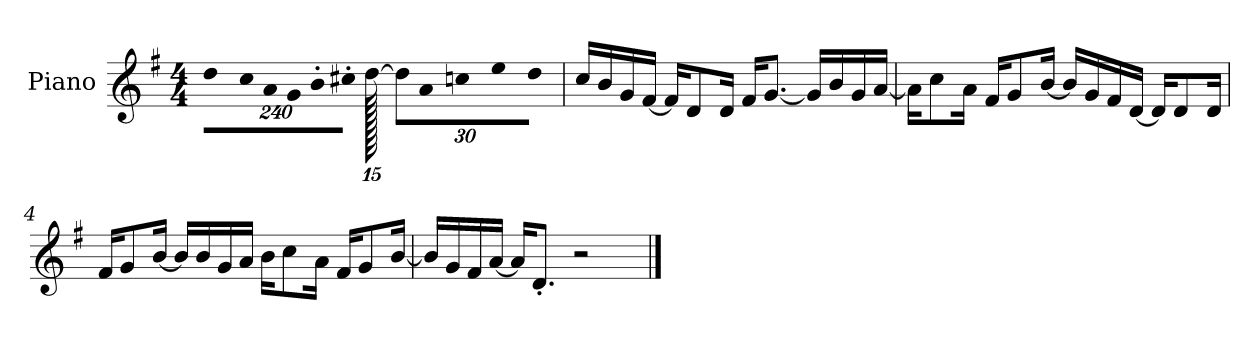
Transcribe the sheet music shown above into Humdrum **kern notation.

**kern
*part1
*staff1
*I"Piano
*I'P-no
*clefG2
*k[f#]
*M4/4
*MM90
*Xbrackettup
=1
!LO:N:vis=8
960%137dd\L
!LO:N:vis=16
1920%137cc\L
!LO:N:vis=16
1920%137a\
!LO:N:vis=16
1920%137g\
!LO:N:vis=16
1920%137b'\
!LO:N:vis=16
1920%137cc#X'\JJ
[1920dd\
240%17dd\L]
!LO:N:vis=8
960%137a\
!LO:N:vis=8
960%137ccn\
!LO:N:vis=16
1920%137ee\L
!LO:N:vis=16
1920%137dd\JJ
=2
16cc/LL
16b/
16g/
[16f#/JJ
16f#/KL]
8d/
16d/Jk
16f#/KL
[8.g/J
16g/LL]
16b/
16g/
[16a/JJ
=3
16a\KL]
8cc\
16a\Jk
16f#/KL
8g/
[16b/Jk
16b/LL]
16g/
16f#/
[16d/JJ
16d/KL]
8d/
16d/Jk
!!LO:LB:g=z
=4
16f#/KL
8g/
[16b/Jk
16b/LL]
16b/
16g/
16a/JJ
16b\KL
8cc\
16a\Jk
16f#/KL
8g/
[16b/Jk
=5
16b/LL]
16g/
16f#/
[16a/JJ
16a/KL]
8.d'/J
2r
==
*-
